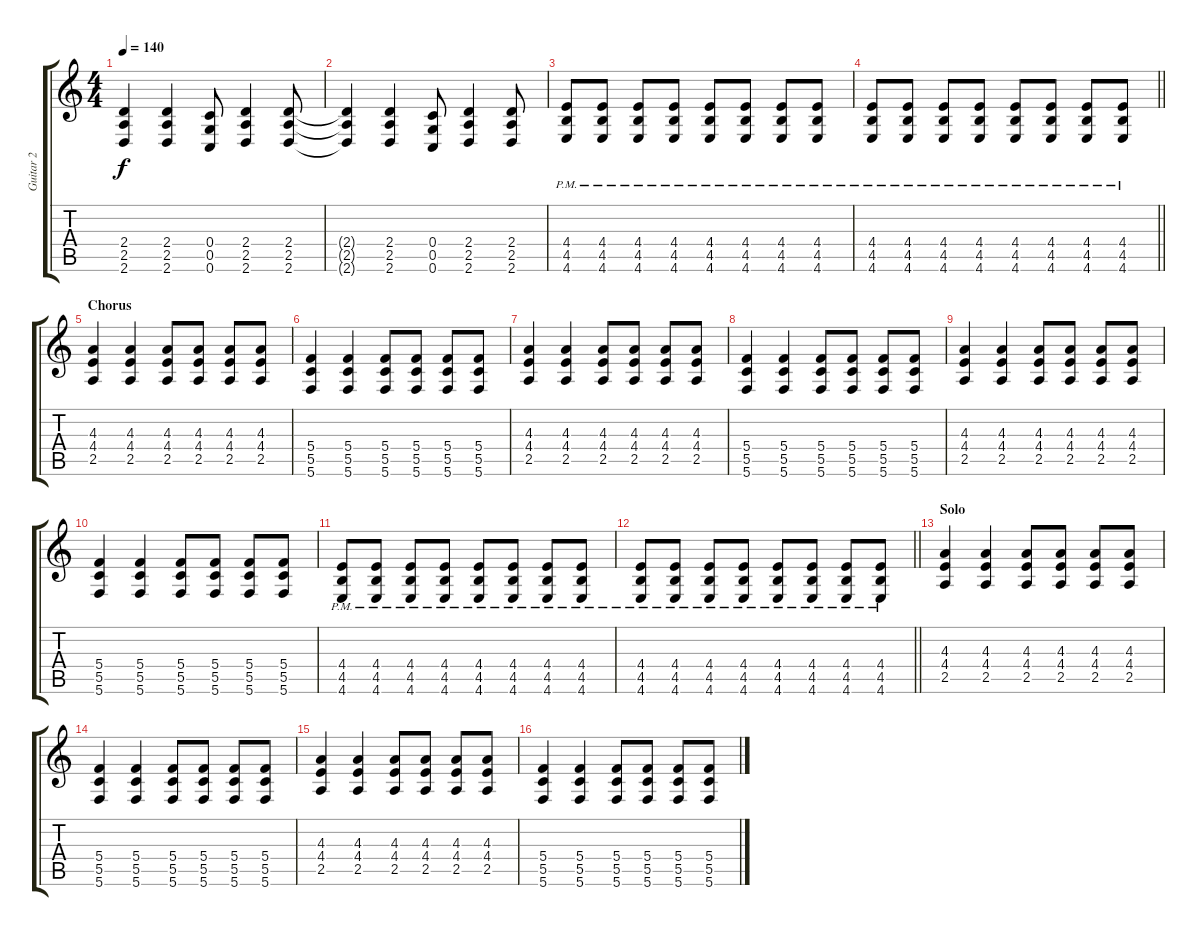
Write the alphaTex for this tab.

\track ("Guitar 2" "Guitar 2") {instrument overdrivenguitar}
\staff {score tabs}
\tuning (D4 A3 F3 C3 G2 C2) {hide}
\ts (4 4)
\tempo 140
\clef g2
\ks c
(2.4 2.5 2.6).4{dy f} (2.4 2.5 2.6).4 (0.4 0.5 0.6).8 (2.4 2.5 2.6).4 (2.4 2.5 2.6).8 |
(2.4{t} 2.5{t} 2.6{t}).4 (2.4 2.5 2.6).4 (0.4 0.5 0.6).8 (2.4 2.5 2.6).4 (2.4 2.5 2.6).8 |
(4.4{pm} 4.5{pm} 4.6{pm}).8 (4.4{pm} 4.5{pm} 4.6{pm}).8 (4.4{pm} 4.5{pm} 4.6{pm}).8 (4.4{pm} 4.5{pm} 4.6{pm}).8 (4.4{pm} 4.5{pm} 4.6{pm}).8 (4.4{pm} 4.5{pm} 4.6{pm}).8 (4.4{pm} 4.5{pm} 4.6{pm}).8 (4.4{pm} 4.5{pm} 4.6{pm}).8 |
\barLineRight lightlight
(4.4{pm} 4.5{pm} 4.6{pm}).8 (4.4{pm} 4.5{pm} 4.6{pm}).8 (4.4{pm} 4.5{pm} 4.6{pm}).8 (4.4{pm} 4.5{pm} 4.6{pm}).8 (4.4{pm} 4.5{pm} 4.6{pm}).8 (4.4{pm} 4.5{pm} 4.6{pm}).8 (4.4{pm} 4.5{pm} 4.6{pm}).8 (4.4{pm} 4.5{pm} 4.6{pm}).8 |
\section ("" "Chorus")
(4.3 4.4 2.5).4 (4.3 4.4 2.5).4 (4.3 4.4 2.5).8 (4.3 4.4 2.5).8 (4.3 4.4 2.5).8 (4.3 4.4 2.5).8 |
(5.4 5.5 5.6).4 (5.4 5.5 5.6).4 (5.4 5.5 5.6).8 (5.4 5.5 5.6).8 (5.4 5.5 5.6).8 (5.4 5.5 5.6).8 |
(4.3 4.4 2.5).4 (4.3 4.4 2.5).4 (4.3 4.4 2.5).8 (4.3 4.4 2.5).8 (4.3 4.4 2.5).8 (4.3 4.4 2.5).8 |
(5.4 5.5 5.6).4 (5.4 5.5 5.6).4 (5.4 5.5 5.6).8 (5.4 5.5 5.6).8 (5.4 5.5 5.6).8 (5.4 5.5 5.6).8 |
(4.3 4.4 2.5).4 (4.3 4.4 2.5).4 (4.3 4.4 2.5).8 (4.3 4.4 2.5).8 (4.3 4.4 2.5).8 (4.3 4.4 2.5).8 |
(5.4 5.5 5.6).4 (5.4 5.5 5.6).4 (5.4 5.5 5.6).8 (5.4 5.5 5.6).8 (5.4 5.5 5.6).8 (5.4 5.5 5.6).8 |
(4.4{pm} 4.5{pm} 4.6{pm}).8 (4.4{pm} 4.5{pm} 4.6{pm}).8 (4.4{pm} 4.5{pm} 4.6{pm}).8 (4.4{pm} 4.5{pm} 4.6{pm}).8 (4.4{pm} 4.5{pm} 4.6{pm}).8 (4.4{pm} 4.5{pm} 4.6{pm}).8 (4.4{pm} 4.5{pm} 4.6{pm}).8 (4.4{pm} 4.5{pm} 4.6{pm}).8 |
\barLineRight lightlight
(4.4{pm} 4.5{pm} 4.6{pm}).8 (4.4{pm} 4.5{pm} 4.6{pm}).8 (4.4{pm} 4.5{pm} 4.6{pm}).8 (4.4{pm} 4.5{pm} 4.6{pm}).8 (4.4{pm} 4.5{pm} 4.6{pm}).8 (4.4{pm} 4.5{pm} 4.6{pm}).8 (4.4{pm} 4.5{pm} 4.6{pm}).8 (4.4{pm} 4.5{pm} 4.6{pm}).8 |
\section ("" "Solo")
(4.3 4.4 2.5).4 (4.3 4.4 2.5).4 (4.3 4.4 2.5).8 (4.3 4.4 2.5).8 (4.3 4.4 2.5).8 (4.3 4.4 2.5).8 |
(5.4 5.5 5.6).4 (5.4 5.5 5.6).4 (5.4 5.5 5.6).8 (5.4 5.5 5.6).8 (5.4 5.5 5.6).8 (5.4 5.5 5.6).8 |
(4.3 4.4 2.5).4 (4.3 4.4 2.5).4 (4.3 4.4 2.5).8 (4.3 4.4 2.5).8 (4.3 4.4 2.5).8 (4.3 4.4 2.5).8 |
(5.4 5.5 5.6).4 (5.4 5.5 5.6).4 (5.4 5.5 5.6).8 (5.4 5.5 5.6).8 (5.4 5.5 5.6).8 (5.4 5.5 5.6).8
